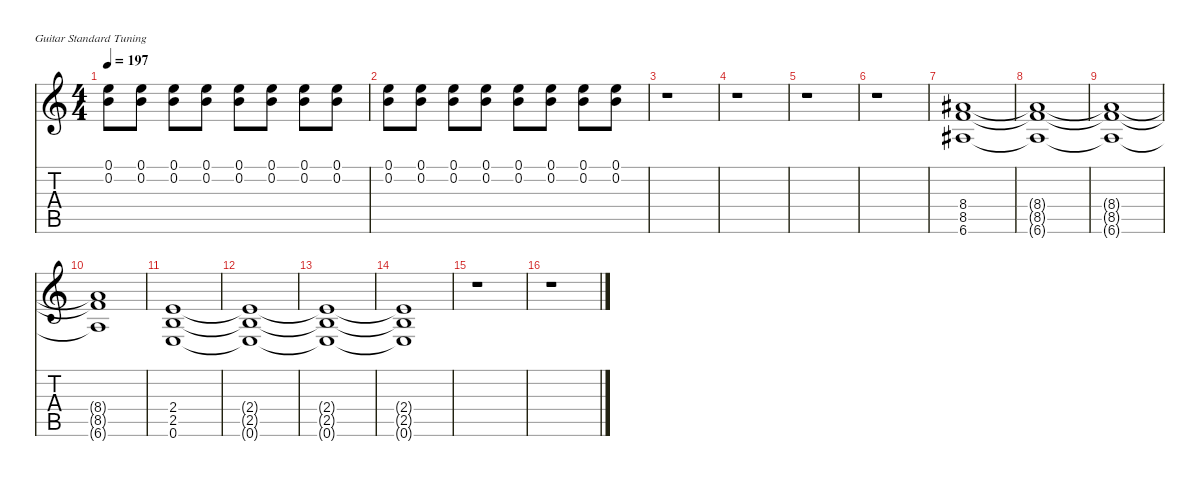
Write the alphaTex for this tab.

\defaultSystemsLayout 4
\hideDynamics
\bracketExtendMode nobrackets
\singleTrackTrackNamePolicy hidden
\multiTrackTrackNamePolicy hidden
\firstSystemTrackNameMode fullname
\firstSystemTrackNameOrientation horizontal
\otherSystemsTrackNameOrientation horizontal
\track ("Guitar 2" "s.guit.") {defaultSystemsLayout 8 instrument acousticguitarsteel}
\staff {score tabs}
\tuning (E4 B3 G3 D3 A2 E2)
\ts (4 4)
\tempo 197
\clef g2
\ks c
(0.1 0.2).8{dy f beam Down} (0.1 0.2).8{beam Down} (0.1 0.2).8{beam Down} (0.1 0.2).8{beam Down} (0.1 0.2).8{beam Down} (0.1 0.2).8{beam Down} (0.1 0.2).8{beam Down} (0.1 0.2).8{beam Down} |
(0.1 0.2).8{beam Down} (0.1 0.2).8{beam Down} (0.1 0.2).8{beam Down} (0.1 0.2).8{beam Down} (0.1 0.2).8{beam Down} (0.1 0.2).8{beam Down} (0.1 0.2).8{beam Down} (0.1 0.2).8{beam Down} |
r.1{beam Down} |
r.1{beam Down} |
r.1{beam Down} |
r.1{beam Down} |
(8.4{acc #} 8.5 6.6{acc #}).1{dy fff instrument acousticgrandpiano beam Up} |
(8.4{t acc #} 8.5{t} 6.6{t acc #}).1{dy f beam Up} |
(8.4{t acc #} 8.5{t} 6.6{t acc #}).1{beam Up} |
(8.4{t acc #} 8.5{t} 6.6{t acc #}).1{beam Up} |
(2.4 2.5 0.6).1{beam Up} |
(2.4{t} 2.5{t} 0.6{t}).1{beam Up} |
(2.4{t} 2.5{t} 0.6{t}).1{beam Up} |
(2.4{t} 2.5{t} 0.6{t}).1{beam Up} |
r.1{beam Down} |
r.1{beam Down}
